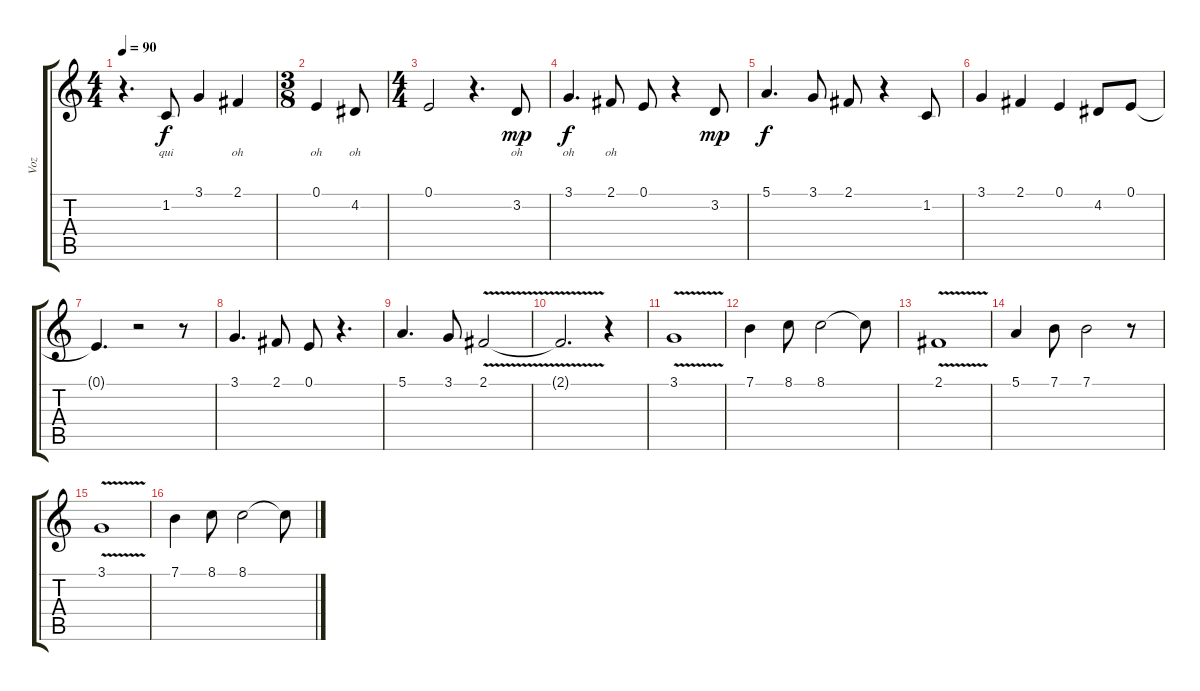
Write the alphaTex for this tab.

\track ("Voz" "Voz") {instrument violin}
\staff {score tabs}
\tuning (E4 B3 G3 D3 A2 E2) {hide}
\ts (4 4)
\tempo 90
\clef g2
\ks c
r.4{d dy f volume 14} 1.2.8{lyrics (0 "qui") lyrics (1 "") lyrics (2 "") lyrics (3 "") lyrics (4 "")} 3.1.4{lyrics (0 "") lyrics (1 "") lyrics (2 "") lyrics (3 "") lyrics (4 "")} 2.1.4{lyrics (0 "oh") lyrics (1 "") lyrics (2 "") lyrics (3 "") lyrics (4 "")} |
\ts (3 8)
0.1.4{lyrics (0 "oh") lyrics (1 "") lyrics (2 "") lyrics (3 "") lyrics (4 "")} 4.2.8{lyrics (0 "oh") lyrics (1 "") lyrics (2 "") lyrics (3 "") lyrics (4 "")} |
\ts (4 4)
0.1.2{lyrics (0 "") lyrics (1 "") lyrics (2 "") lyrics (3 "") lyrics (4 "")} r.4{d} 3.2.8{lyrics (0 "oh") lyrics (1 "") lyrics (2 "") lyrics (3 "") lyrics (4 "") dy mp} |
3.1.4{d lyrics (0 "oh") lyrics (1 "") lyrics (2 "") lyrics (3 "") lyrics (4 "") dy f} 2.1.8{lyrics (0 "oh") lyrics (1 "") lyrics (2 "") lyrics (3 "") lyrics (4 "")} 0.1.8 r.4 3.2.8{dy mp} |
5.1.4{d dy f} 3.1.8 2.1.8 r.4 1.2.8 |
3.1.4 2.1.4 0.1.4 4.2.8 0.1.8 |
0.1{t}.4{d} r.2 r.8 |
3.1.4{d} 2.1.8 0.1.8 r.4{d} |
5.1.4{d} 3.1.8 2.1{v}.2{volume 7} |
2.1{t}.2{d} r.4 |
3.1{v}.1{volume 12} |
7.1.4 8.1.8 8.1.2 8.1{t}.8 |
2.1{v}.1 |
5.1.4 7.1.8 7.1.2 r.8 |
3.1{v}.1 |
7.1.4 8.1.8 8.1.2 8.1{t}.8
